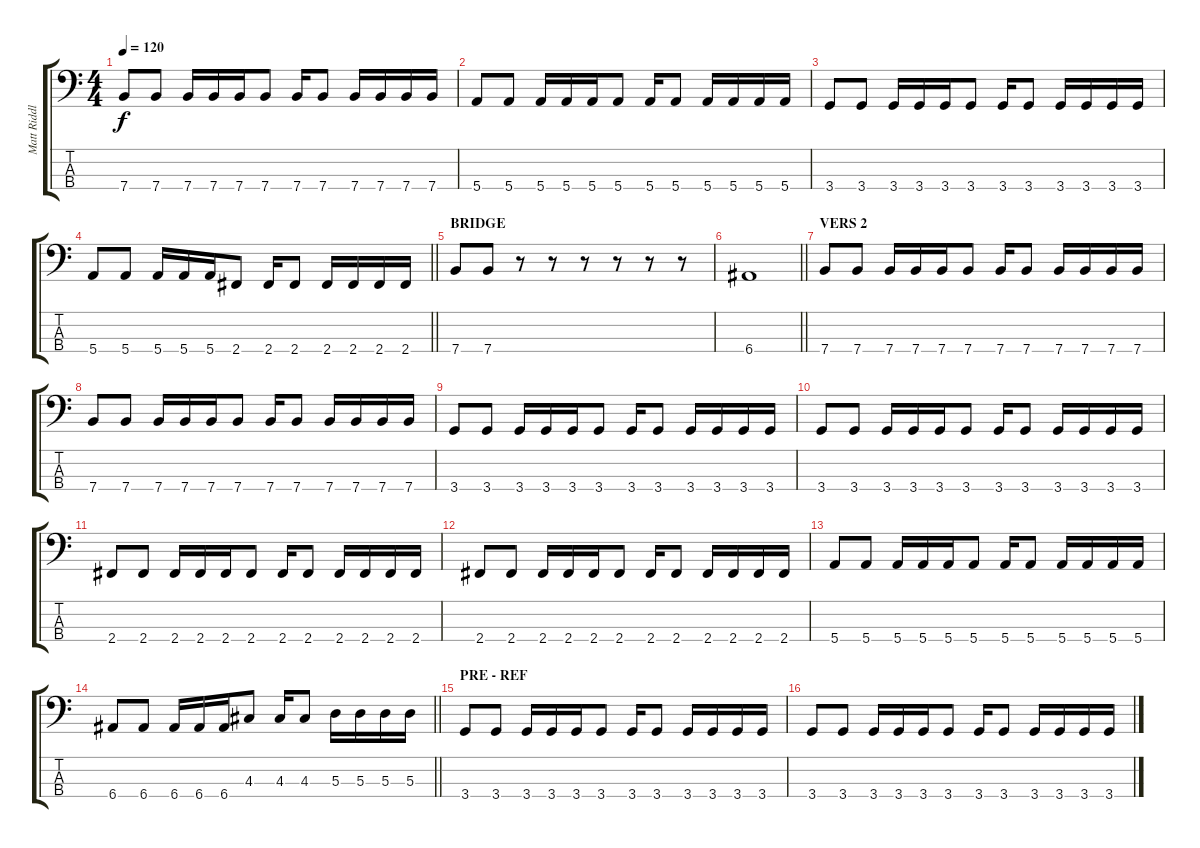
\track ("Matt Riddle" "Matt Riddl") {instrument electricbassfinger}
\staff {score tabs}
\tuning (G2 D2 A1 E1) {hide}
\ts (4 4)
\tempo 120
\clef f4
\ks c
7.4.8{dy f} 7.4.8 7.4.16 7.4.16 7.4.16 7.4.8 7.4.16 7.4.8 7.4.16 7.4.16 7.4.16 7.4.16 |
5.4.8 5.4.8 5.4.16 5.4.16 5.4.16 5.4.8 5.4.16 5.4.8 5.4.16 5.4.16 5.4.16 5.4.16 |
3.4.8 3.4.8 3.4.16 3.4.16 3.4.16 3.4.8 3.4.16 3.4.8 3.4.16 3.4.16 3.4.16 3.4.16 |
\barLineRight lightlight
5.4.8 5.4.8 5.4.16 5.4.16 5.4.16 2.4.8 2.4.16 2.4.8 2.4.16 2.4.16 2.4.16 2.4.16 |
\section ("" "BRIDGE")
7.4.8 7.4.8 r.8 r.8 r.8 r.8 r.8 r.8 |
\barLineRight lightlight
6.4.1 |
\section ("" "VERS 2")
7.4.8 7.4.8 7.4.16 7.4.16 7.4.16 7.4.8 7.4.16 7.4.8 7.4.16 7.4.16 7.4.16 7.4.16 |
7.4.8 7.4.8 7.4.16 7.4.16 7.4.16 7.4.8 7.4.16 7.4.8 7.4.16 7.4.16 7.4.16 7.4.16 |
3.4.8 3.4.8 3.4.16 3.4.16 3.4.16 3.4.8 3.4.16 3.4.8 3.4.16 3.4.16 3.4.16 3.4.16 |
3.4.8 3.4.8 3.4.16 3.4.16 3.4.16 3.4.8 3.4.16 3.4.8 3.4.16 3.4.16 3.4.16 3.4.16 |
2.4.8 2.4.8 2.4.16 2.4.16 2.4.16 2.4.8 2.4.16 2.4.8 2.4.16 2.4.16 2.4.16 2.4.16 |
2.4.8 2.4.8 2.4.16 2.4.16 2.4.16 2.4.8 2.4.16 2.4.8 2.4.16 2.4.16 2.4.16 2.4.16 |
5.4.8 5.4.8 5.4.16 5.4.16 5.4.16 5.4.8 5.4.16 5.4.8 5.4.16 5.4.16 5.4.16 5.4.16 |
\barLineRight lightlight
6.4.8 6.4.8 6.4.16 6.4.16 6.4.16 4.3.8 4.3.16 4.3.8 5.3.16 5.3.16 5.3.16 5.3.16 |
\section ("" "PRE - REF")
3.4.8 3.4.8 3.4.16 3.4.16 3.4.16 3.4.8 3.4.16 3.4.8 3.4.16 3.4.16 3.4.16 3.4.16 |
3.4.8 3.4.8 3.4.16 3.4.16 3.4.16 3.4.8 3.4.16 3.4.8 3.4.16 3.4.16 3.4.16 3.4.16
